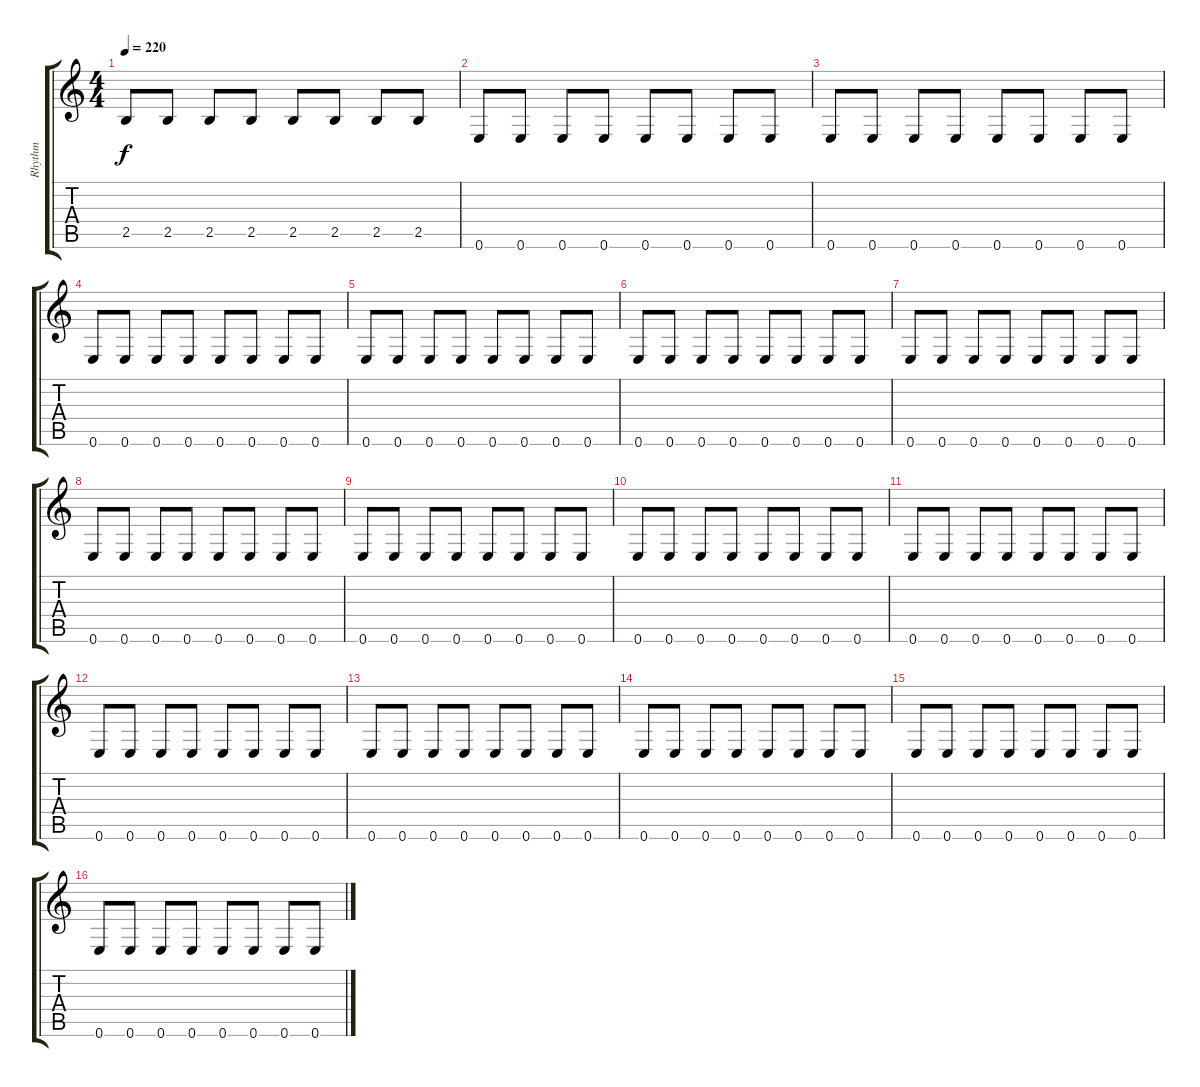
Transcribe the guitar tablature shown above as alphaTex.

\track ("Rhythm" "Rhythm") {instrument overdrivenguitar}
\staff {score tabs}
\tuning (E4 B3 G3 D3 A2 E2) {hide}
\ts (4 4)
\tempo 220
\clef g2
\ks c
2.5.8{dy f} 2.5.8 2.5.8 2.5.8 2.5.8 2.5.8 2.5.8 2.5.8 |
0.6.8 0.6.8 0.6.8 0.6.8 0.6.8 0.6.8 0.6.8 0.6.8 |
0.6.8 0.6.8 0.6.8 0.6.8 0.6.8 0.6.8 0.6.8 0.6.8 |
0.6.8 0.6.8 0.6.8 0.6.8 0.6.8 0.6.8 0.6.8 0.6.8 |
0.6.8 0.6.8 0.6.8 0.6.8 0.6.8 0.6.8 0.6.8 0.6.8 |
0.6.8 0.6.8 0.6.8 0.6.8 0.6.8 0.6.8 0.6.8 0.6.8 |
0.6.8 0.6.8 0.6.8 0.6.8 0.6.8 0.6.8 0.6.8 0.6.8 |
0.6.8 0.6.8 0.6.8 0.6.8 0.6.8 0.6.8 0.6.8 0.6.8 |
0.6.8 0.6.8 0.6.8 0.6.8 0.6.8 0.6.8 0.6.8 0.6.8 |
0.6.8 0.6.8 0.6.8 0.6.8 0.6.8 0.6.8 0.6.8 0.6.8 |
0.6.8 0.6.8 0.6.8 0.6.8 0.6.8 0.6.8 0.6.8 0.6.8 |
0.6.8 0.6.8 0.6.8 0.6.8 0.6.8 0.6.8 0.6.8 0.6.8 |
0.6.8 0.6.8 0.6.8 0.6.8 0.6.8 0.6.8 0.6.8 0.6.8 |
0.6.8 0.6.8 0.6.8 0.6.8 0.6.8 0.6.8 0.6.8 0.6.8 |
0.6.8 0.6.8 0.6.8 0.6.8 0.6.8 0.6.8 0.6.8 0.6.8 |
0.6.8 0.6.8 0.6.8 0.6.8 0.6.8 0.6.8 0.6.8 0.6.8
